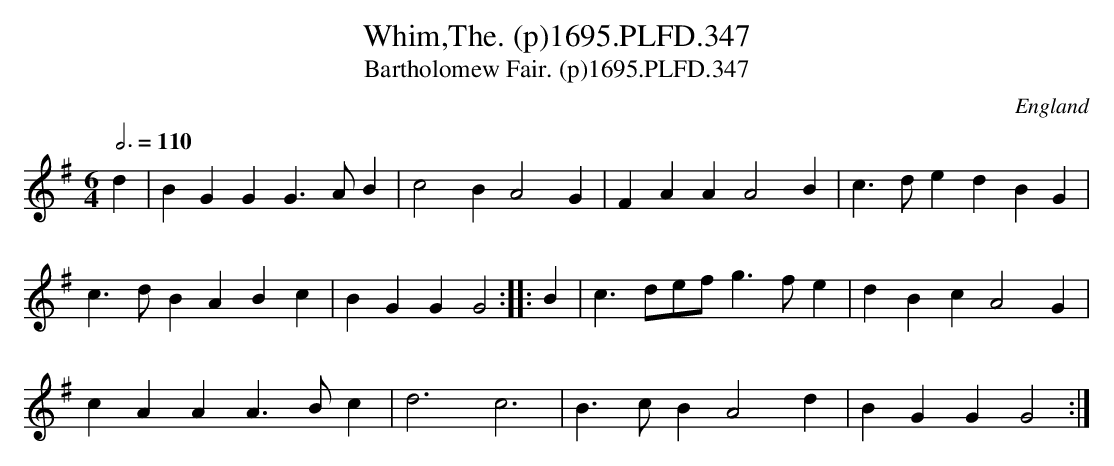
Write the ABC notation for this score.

X:1
T:Whim,The. (p)1695.PLFD.347
T:Bartholomew Fair. (p)1695.PLFD.347
M:6/4
L:1/4
Q:3/4=110
O:England
K:G
d|BGG G>AB|c2BA2G|FAAA2B|c>dedBG|
c>dBABc|BGGG2:||:B|c>de/f/g>fe|dBcA2G|
cAAA>Bc|d3c3|B>cBA2d|BGGG2:|
